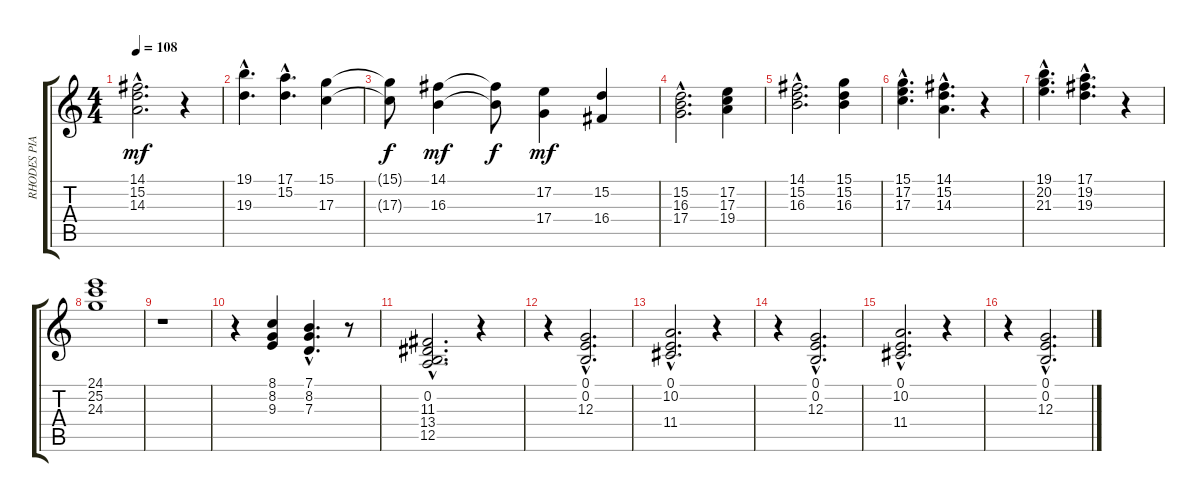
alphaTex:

\track ("RHODES PIANO" "RHODES PIA") {instrument electricpiano2}
\staff {score tabs}
\tuning (E4 B3 G3 D3 A2 E2) {hide}
\ts (4 4)
\tempo 108
\clef g2
\ks c
(14.1{hac} 15.2{hac} 14.3{hac}).2{d dy mf} r.4 |
(19.1{hac} 19.3{hac}).4{d} (17.1{hac} 15.2{hac}).4{d} (15.1 17.3).4 |
(15.1{t} 17.3{t}).8{dy f} (14.1 16.3).4{dy mf} (14.1{t} 16.3{t}).8{dy f} (17.2 17.4).4{dy mf} (15.2 16.4).4 |
(15.2{hac} 16.3{hac} 17.4{hac}).2{d} (17.2 17.3 19.4).4 |
(14.1{hac} 15.2{hac} 16.3{hac}).2{d} (15.1 15.2 16.3).4 |
(15.1{hac} 17.2{hac} 17.3{hac}).4{d} (14.1{hac} 15.2{hac} 14.3{hac}).4{d} r.4 |
(19.1{hac} 20.2{hac} 21.3{hac}).4{d} (17.1{hac} 19.2{hac} 19.3{hac}).4{d} r.4 |
(24.1 25.2 24.3).1 |
r.1 |
r.4 (8.1 8.2 9.3).4 (7.1{hac} 8.2{hac} 7.3{hac}).4{d} r.8 |
(0.2{hac} 11.3{hac} 13.4{hac} 12.5{hac}).2{d} r.4 |
r.4 (0.1{hac} 0.2{hac} 12.3{hac}).2{d} |
(0.1{hac} 10.2{hac} 11.4{hac}).2{d} r.4 |
r.4 (0.1{hac} 0.2{hac} 12.3{hac}).2{d} |
(0.1{hac} 10.2{hac} 11.4{hac}).2{d} r.4 |
r.4 (0.1{hac} 0.2{hac} 12.3{hac}).2{d}
